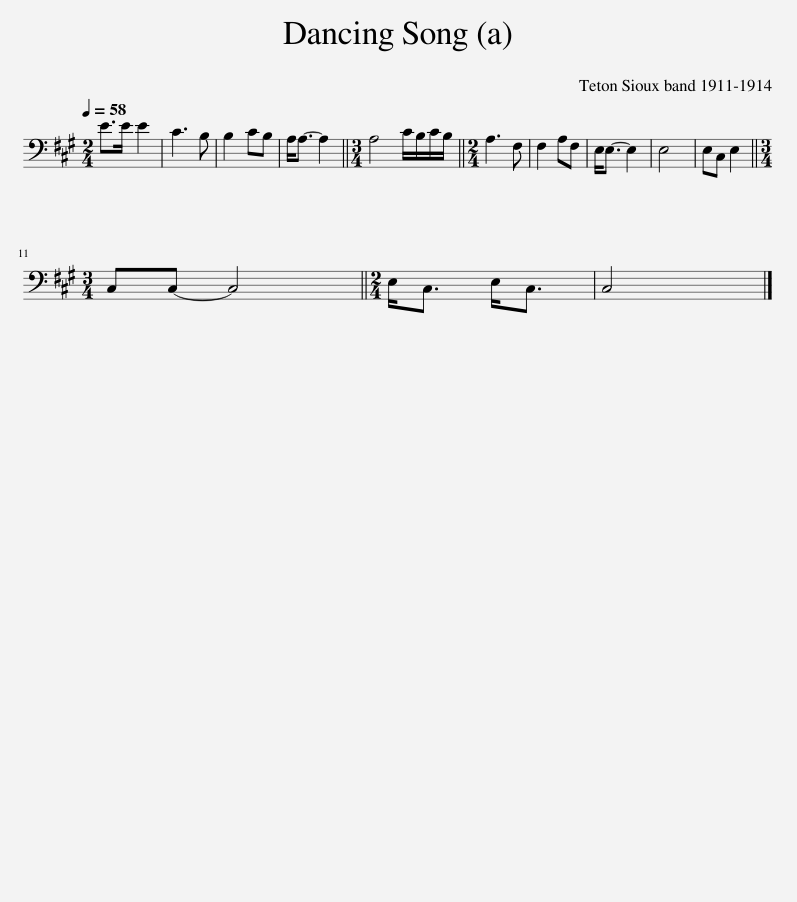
X:1
L:1/8
Q:1/4=58
M:2/4
I:linebreak $
K:A
V:1 bass
V:1
 E>E E2 | C3 B, | B,2 CB, | A,<A,- A,2 ||[M:3/4] A,4 C/B,/C/B,/ || %5
[M:2/4] A,3 F, | F,2 A,F, | E,<E,- E,2 | E,4 | E,C, E,2 ||$ %10
[M:3/4] C,C,- C,4 ||[M:2/4] E,<C, E,<C, | C,4 |] %13
